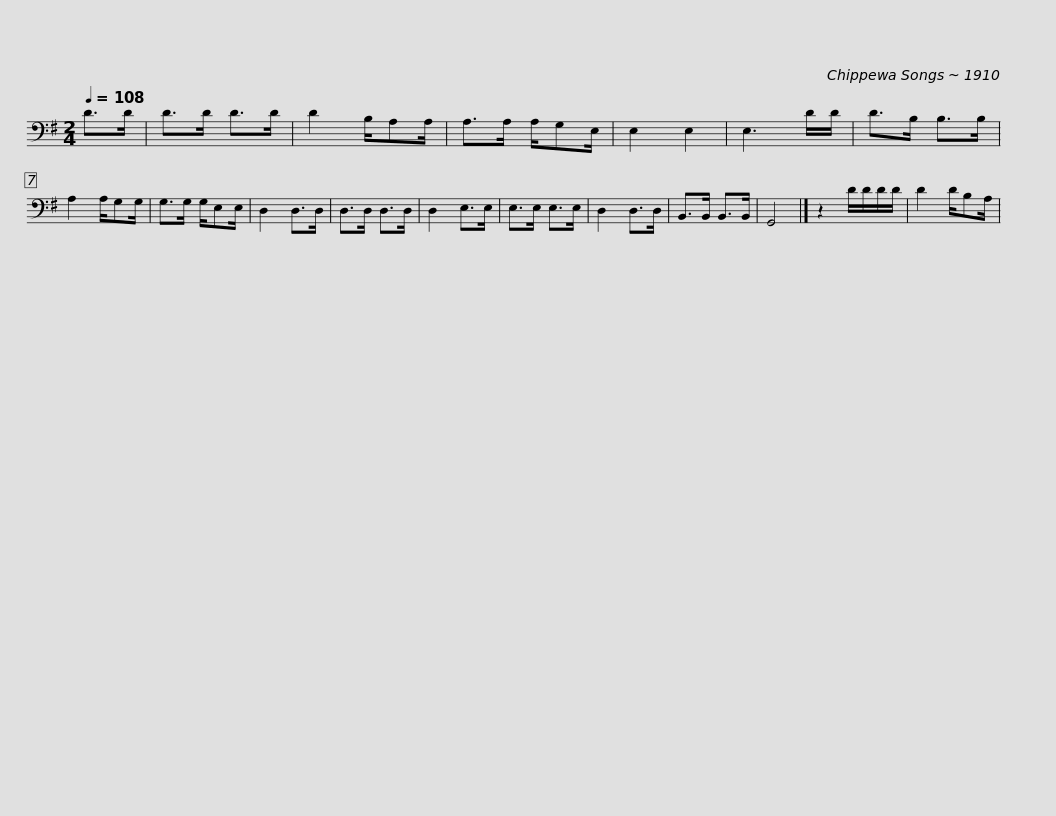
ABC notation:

X:1
L:1/8
Q:1/4=108
M:2/4
I:linebreak $
K:G
V:1 bass
V:1
 D>D | D>D D>D | D2 B,/A,A,/ | A,>A, A,/G,E,/ | E,2 E,2 | %5
 E,3 D/D/ | D>B, B,>B, | A,2 A,/G,G,/ | G,>G, G,/E,E,/ | D,2 D,>D, |$ %10
 D,>D, D,>D, | D,2 E,>E, | E,>E, E,>E, | D,2 D,>D, | B,,>B,, B,,>B,, | %15
 G,,4 |] z2 D/D/D/D/ | D2 D/B,A,/ | %18
